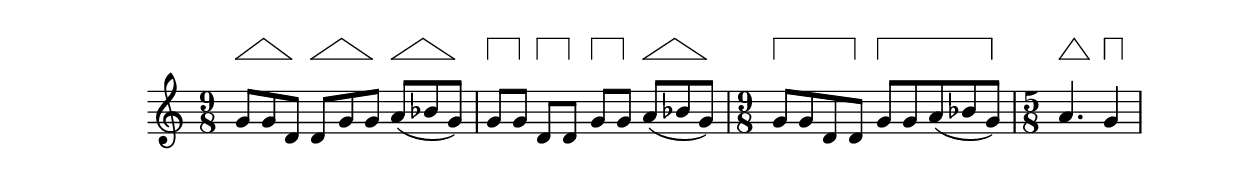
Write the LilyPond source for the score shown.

% DO NOT EDIT this file manually; it is automatically
% generated from Documentation/snippets/new
% Make any changes in Documentation/snippets/new/
% and then run scripts/auxiliar/makelsr.py
%
% This file is in the public domain.
%% Note: this file works from version 2.13.36
\version "2.14.0"

\header {
%% Translation of GIT committish: 59caa3adce63114ca7972d18f95d4aadc528ec3d
  texidoces = "
La agrupación de pulsos dentro de un compás está controlada por la
propiedad de contexto @code{beatStructure}.  Hay establecidos valores
de @code{beatStructure} para muchos tipos de compases en
@file{scm/time-signature-settings.scm}.  Los valores de
@code{beatStructure} se pueden cambiar o establecer con @code{\\set}.
Como alternativa, se puede usar la función de Scheme
@code{set-time-signature} para establecer tanto el compás como la
estructura de pulsos.  @code{set-time-signature} acepta tres
argumentos: el número de pulsos, la longitud del pulso y la agrupación
interna de los pulsos en el compás.  Tanto @code{\\time} como
@code{set-time-signature} se aplican al contexto @code{Timing}, por lo
que no restablecen los valores de @code{beatStructure} ni de
@code{baseMoment} que se establezcan en otros contextos de nivel
inferior, como @code{Voice}.

Si el grabador @code{Measure_grouping_engraver} está incluido en uno
de los contextos de presentación, se imprimirán signos de agrupación
de pulsos.  Estos símbolos facilitan la lectura de música moderna
rítmicamente compleja.  En este ejemplo, el compás de 9/8 se agrupa
según dos patrones distintos utilizando los dos métodos, mientras que
el compás de 5/8 se agrupa de acuerdo con el ajuste predeterminado que
está en @file{scm/time-signature-settings.scm}:

"
doctitlees = "Símbolos de dirección y símbolos de agrupación de compás"


%% Translation of GIT committish: 0a868be38a775ecb1ef935b079000cebbc64de40
  texidocde = "
Optionen, mit denen die Balken in einem Takt gruppiert werden, sind
durch die Scheme-Funktion @code{set-time-signature} erhältlich, die
drei Argumente braucht:  Die Zahl der Taktschläge, die Länge des
Schlages und die interne gruppieren von Balken in dem Takt.  Wenn der
@code{Measure_grouping_engraver} hinzugefügt worden ist, erstellt
diese Funktion auch @code{MeasureGrouping}-(Taktgruppen)-Zeichen.  Derartige
Zeichen erleichtern das Lesen von rhythmisch komplexer Musik.  In dem
Beispiel ist der 9/8-Takt in 2, 2, 2 und 3 aufgeteilt.  Das wird
der @code{set-time-signature}-Funktion als das dritte Argument mitgegeben:
@code{'(2 2 2 3)}:

"
  doctitlede = "Dirigierzeichen Taktgruppenzeichen"



%% Translation of GIT committish: 190a067275167c6dc9dd0afef683d14d392b7033
  texidocfr = "
Les règles de ligature par mesure sont gérées par la propriété
@code{beatStructure}.  Ses valeurs par défaut sont répertoriées, par
métrique, dans le fichier @code{scm/@/time-@/signature@/-settings@/.scm}.  Elles
sont modifiables grâce à la commande @code{\\set}.
La fonction Scheme @code{set-time-signature} permet quant à elle de
définir à la fois la métrique et la pulsation.  Celle-ci prend trois
arguments@tie{}: le nombre de pulsations, la durée de la pulsation et le
regroupement des pulsations dans la mesure.   @code{\\time} et
@code{set-time-signature} s'appliquent tous deux au contexte
@code{Timing}@tie{}; ils ne redéfiniront donc pas les valeurs de
@code{beatStructure} ou @code{baseMoment} lorsque qu'elles sont
modifiées dans un contexte de niveau inférieur comme @code{Voice} par
exemple.
Si l'on fait appel au @code{Measure_grouping_engraver}, la fonction
@code{set-time-signature} créera aussi des symboles
@code{MeasureGrouping}.  Ces symboles aident à la lecture des œuvres
modernes à la rythmique complexe.  Dans l'exemple qui suit, la mesure à
9/8 est divisée en 2, 2, 2 et 3, alors que la mesure à 5/8 répond aux
règles par défaut contenues dans le fichier @w{@code{scm/@/beam@/-settings@/.scm}}.

"
  doctitlefr = "Signes de direction signes de sous-groupe"

  lsrtags = "rhythms"
  texidoc = "
Beat grouping within a measure is controlled by the context property
@code{beatStructure}.  Values of @code{beatStructure} are
established for many time signatures in
@file{scm/time-signature-settings.scm}.  Values of @code{beatStructure}
can be changed or set with @code{\\set}.
Alternatively, the
Scheme function @code{set-time-signature} can be used to both
set the time signature and establish the beat structure.
@code{set-time-signature}, takes three arguments: the
number of beats, the beat length, and the internal grouping of beats in
the measure.  @code{\\time} and @code{set-time-signature} both apply
to the @code{Timing} context, so they will not reset values of
@code{beatStructure} or @code{baseMoment} that are set in
other lower-level contexts, such as @code{Voice}.

If the @code{Measure_grouping_engraver} is included
in one of the display contexts, measure grouping signs will be
created.  Such signs ease reading rhythmically complex modern music.
In the example, the 9/8 measure is grouped in two different
patterns using the two different methods, while the 5/8 measure
is grouped according to the default setting in
@file{scm/time-signature-settings.scm}:
"
  doctitle = "Conducting signs measure grouping signs"
} % begin verbatim



\score {
  \new Voice \relative c'' {
    \time 9/8
    g8 g d d g g a( bes g) |
    \set Timing.beatStructure = #'(2 2 2 3)
    g8 g d d g g a( bes g) |
    #(set-time-signature 9 8 '(4 5))
    g8 g d d g g a( bes g) |
    \time 5/8
    a4. g4 |
  }
  \layout {
    \context {
      \Staff
      \consists "Measure_grouping_engraver"
    }
  }
}
